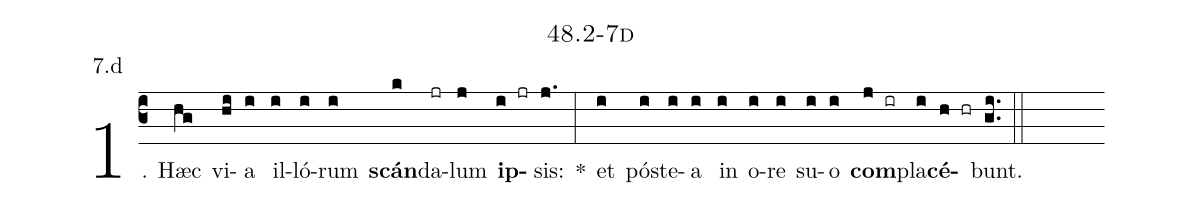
name: 48.2-7d;
annotation: 7.d;
%%
(c3)1. Hæc(hg) vi(hi)a(i) il(i)ló(i)rum(i) <b>scán</b>(k)da(jr)lum(j) <b>ip</b>(i jr)sis:(j.) *(:) et(i) póst(i)e(i)a(i) in(i) o(i)re(i) su(i)o(i) <b>com</b>(j ir)pla(i)<b>cé</b>(h hr)bunt.(gi..) (::)


%E(i) u(i) o(j) u(i) a(h) e.(gi..) (::)
